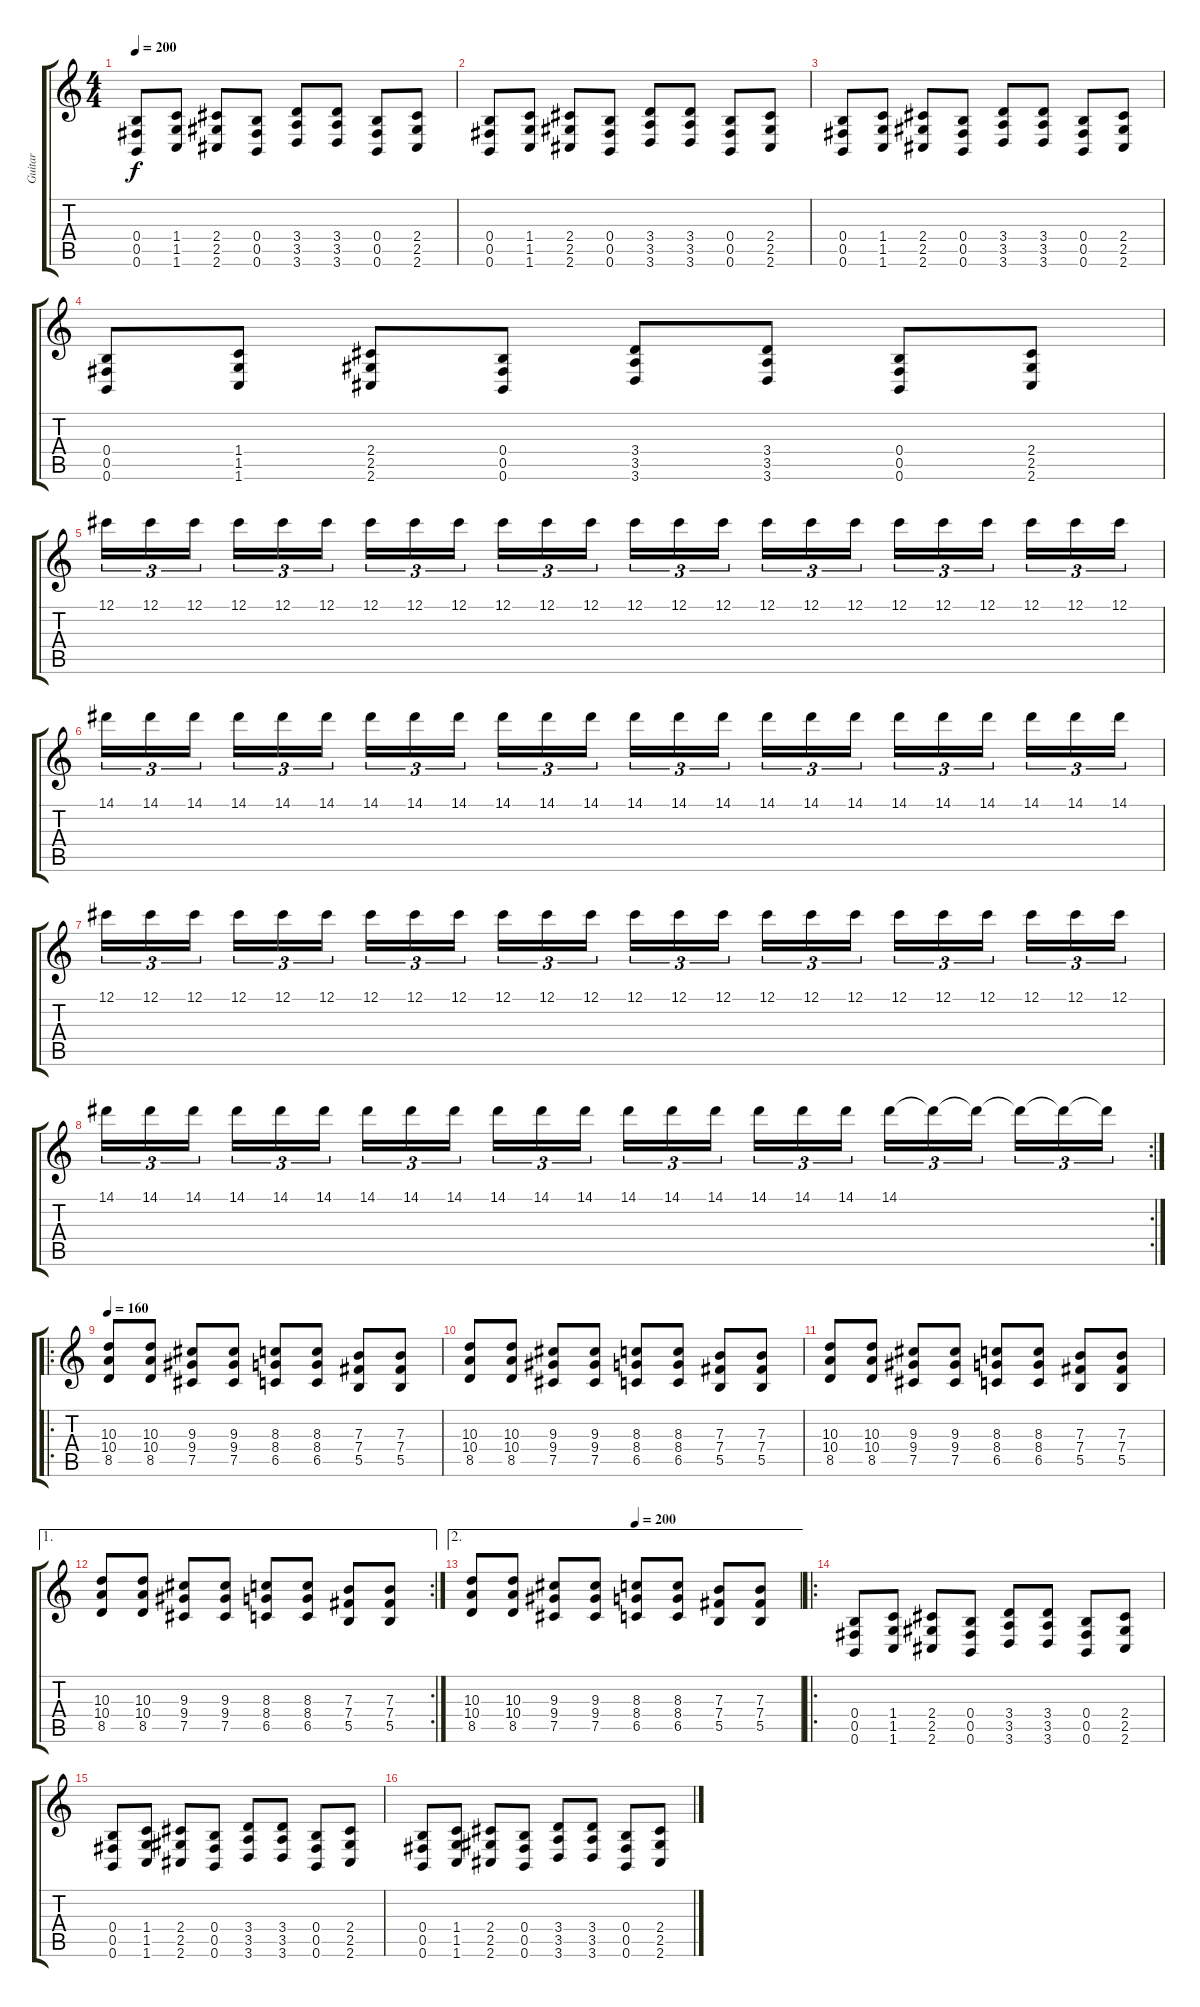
\track ("Guitar" "Guitar") {instrument overdrivenguitar}
\staff {score tabs}
\tuning (Db4 Ab3 E3 B2 Gb2 B1) {hide}
\ts (4 4)
\tempo 200
\clef g2
\ks c
(0.4 0.5 0.6).8{dy f} (1.4 1.5 1.6).8 (2.4 2.5 2.6).8 (0.4 0.5 0.6).8 (3.4 3.5 3.6).8 (3.4 3.5 3.6).8 (0.4 0.5 0.6).8 (2.4 2.5 2.6).8 |
(0.4 0.5 0.6).8 (1.4 1.5 1.6).8 (2.4 2.5 2.6).8 (0.4 0.5 0.6).8 (3.4 3.5 3.6).8 (3.4 3.5 3.6).8 (0.4 0.5 0.6).8 (2.4 2.5 2.6).8 |
(0.4 0.5 0.6).8 (1.4 1.5 1.6).8 (2.4 2.5 2.6).8 (0.4 0.5 0.6).8 (3.4 3.5 3.6).8 (3.4 3.5 3.6).8 (0.4 0.5 0.6).8 (2.4 2.5 2.6).8 |
(0.4 0.5 0.6).8 (1.4 1.5 1.6).8 (2.4 2.5 2.6).8 (0.4 0.5 0.6).8 (3.4 3.5 3.6).8 (3.4 3.5 3.6).8 (0.4 0.5 0.6).8 (2.4 2.5 2.6).8 |
12.1.16{tu (3 2)} 12.1.16{tu (3 2)} 12.1.16{tu (3 2)} 12.1.16{tu (3 2)} 12.1.16{tu (3 2)} 12.1.16{tu (3 2)} 12.1.16{tu (3 2)} 12.1.16{tu (3 2)} 12.1.16{tu (3 2)} 12.1.16{tu (3 2)} 12.1.16{tu (3 2)} 12.1.16{tu (3 2)} 12.1.16{tu (3 2)} 12.1.16{tu (3 2)} 12.1.16{tu (3 2)} 12.1.16{tu (3 2)} 12.1.16{tu (3 2)} 12.1.16{tu (3 2)} 12.1.16{tu (3 2)} 12.1.16{tu (3 2)} 12.1.16{tu (3 2)} 12.1.16{tu (3 2)} 12.1.16{tu (3 2)} 12.1.16{tu (3 2)} |
14.1.16{tu (3 2)} 14.1.16{tu (3 2)} 14.1.16{tu (3 2)} 14.1.16{tu (3 2)} 14.1.16{tu (3 2)} 14.1.16{tu (3 2)} 14.1.16{tu (3 2)} 14.1.16{tu (3 2)} 14.1.16{tu (3 2)} 14.1.16{tu (3 2)} 14.1.16{tu (3 2)} 14.1.16{tu (3 2)} 14.1.16{tu (3 2)} 14.1.16{tu (3 2)} 14.1.16{tu (3 2)} 14.1.16{tu (3 2)} 14.1.16{tu (3 2)} 14.1.16{tu (3 2)} 14.1.16{tu (3 2)} 14.1.16{tu (3 2)} 14.1.16{tu (3 2)} 14.1.16{tu (3 2)} 14.1.16{tu (3 2)} 14.1.16{tu (3 2)} |
12.1.16{tu (3 2)} 12.1.16{tu (3 2)} 12.1.16{tu (3 2)} 12.1.16{tu (3 2)} 12.1.16{tu (3 2)} 12.1.16{tu (3 2)} 12.1.16{tu (3 2)} 12.1.16{tu (3 2)} 12.1.16{tu (3 2)} 12.1.16{tu (3 2)} 12.1.16{tu (3 2)} 12.1.16{tu (3 2)} 12.1.16{tu (3 2)} 12.1.16{tu (3 2)} 12.1.16{tu (3 2)} 12.1.16{tu (3 2)} 12.1.16{tu (3 2)} 12.1.16{tu (3 2)} 12.1.16{tu (3 2)} 12.1.16{tu (3 2)} 12.1.16{tu (3 2)} 12.1.16{tu (3 2)} 12.1.16{tu (3 2)} 12.1.16{tu (3 2)} |
\rc 2
14.1.16{tu (3 2)} 14.1.16{tu (3 2)} 14.1.16{tu (3 2)} 14.1.16{tu (3 2)} 14.1.16{tu (3 2)} 14.1.16{tu (3 2)} 14.1.16{tu (3 2)} 14.1.16{tu (3 2)} 14.1.16{tu (3 2)} 14.1.16{tu (3 2)} 14.1.16{tu (3 2)} 14.1.16{tu (3 2)} 14.1.16{tu (3 2)} 14.1.16{tu (3 2)} 14.1.16{tu (3 2)} 14.1.16{tu (3 2)} 14.1.16{tu (3 2)} 14.1.16{tu (3 2)} 14.1.16{tu (3 2)} 14.1{t}.16{tu (3 2)} 14.1{t}.16{tu (3 2)} 14.1{t}.16{tu (3 2)} 14.1{t}.16{tu (3 2)} 14.1{t}.16{tu (3 2)} |
\ro
\tempo 160
(10.3 10.4 8.5).8 (10.3 10.4 8.5).8 (9.3 9.4 7.5).8 (9.3 9.4 7.5).8 (8.3 8.4 6.5).8 (8.3 8.4 6.5).8 (7.3 7.4 5.5).8 (7.3 7.4 5.5).8 |
(10.3 10.4 8.5).8 (10.3 10.4 8.5).8 (9.3 9.4 7.5).8 (9.3 9.4 7.5).8 (8.3 8.4 6.5).8 (8.3 8.4 6.5).8 (7.3 7.4 5.5).8 (7.3 7.4 5.5).8 |
(10.3 10.4 8.5).8 (10.3 10.4 8.5).8 (9.3 9.4 7.5).8 (9.3 9.4 7.5).8 (8.3 8.4 6.5).8 (8.3 8.4 6.5).8 (7.3 7.4 5.5).8 (7.3 7.4 5.5).8 |
\ae 1
\rc 2
(10.3 10.4 8.5).8 (10.3 10.4 8.5).8 (9.3 9.4 7.5).8 (9.3 9.4 7.5).8 (8.3 8.4 6.5).8 (8.3 8.4 6.5).8 (7.3 7.4 5.5).8 (7.3 7.4 5.5).8 |
\ae 2
\tempo (200 0.5)
(10.3 10.4 8.5).8 (10.3 10.4 8.5).8 (9.3 9.4 7.5).8 (9.3 9.4 7.5).8 (8.3 8.4 6.5).8 (8.3 8.4 6.5).8 (7.3 7.4 5.5).8 (7.3 7.4 5.5).8 |
\ro
(0.4 0.5 0.6).8 (1.4 1.5 1.6).8 (2.4 2.5 2.6).8 (0.4 0.5 0.6).8 (3.4 3.5 3.6).8 (3.4 3.5 3.6).8 (0.4 0.5 0.6).8 (2.4 2.5 2.6).8 |
(0.4 0.5 0.6).8 (1.4 1.5 1.6).8 (2.4 2.5 2.6).8 (0.4 0.5 0.6).8 (3.4 3.5 3.6).8 (3.4 3.5 3.6).8 (0.4 0.5 0.6).8 (2.4 2.5 2.6).8 |
(0.4 0.5 0.6).8 (1.4 1.5 1.6).8 (2.4 2.5 2.6).8 (0.4 0.5 0.6).8 (3.4 3.5 3.6).8 (3.4 3.5 3.6).8 (0.4 0.5 0.6).8 (2.4 2.5 2.6).8
